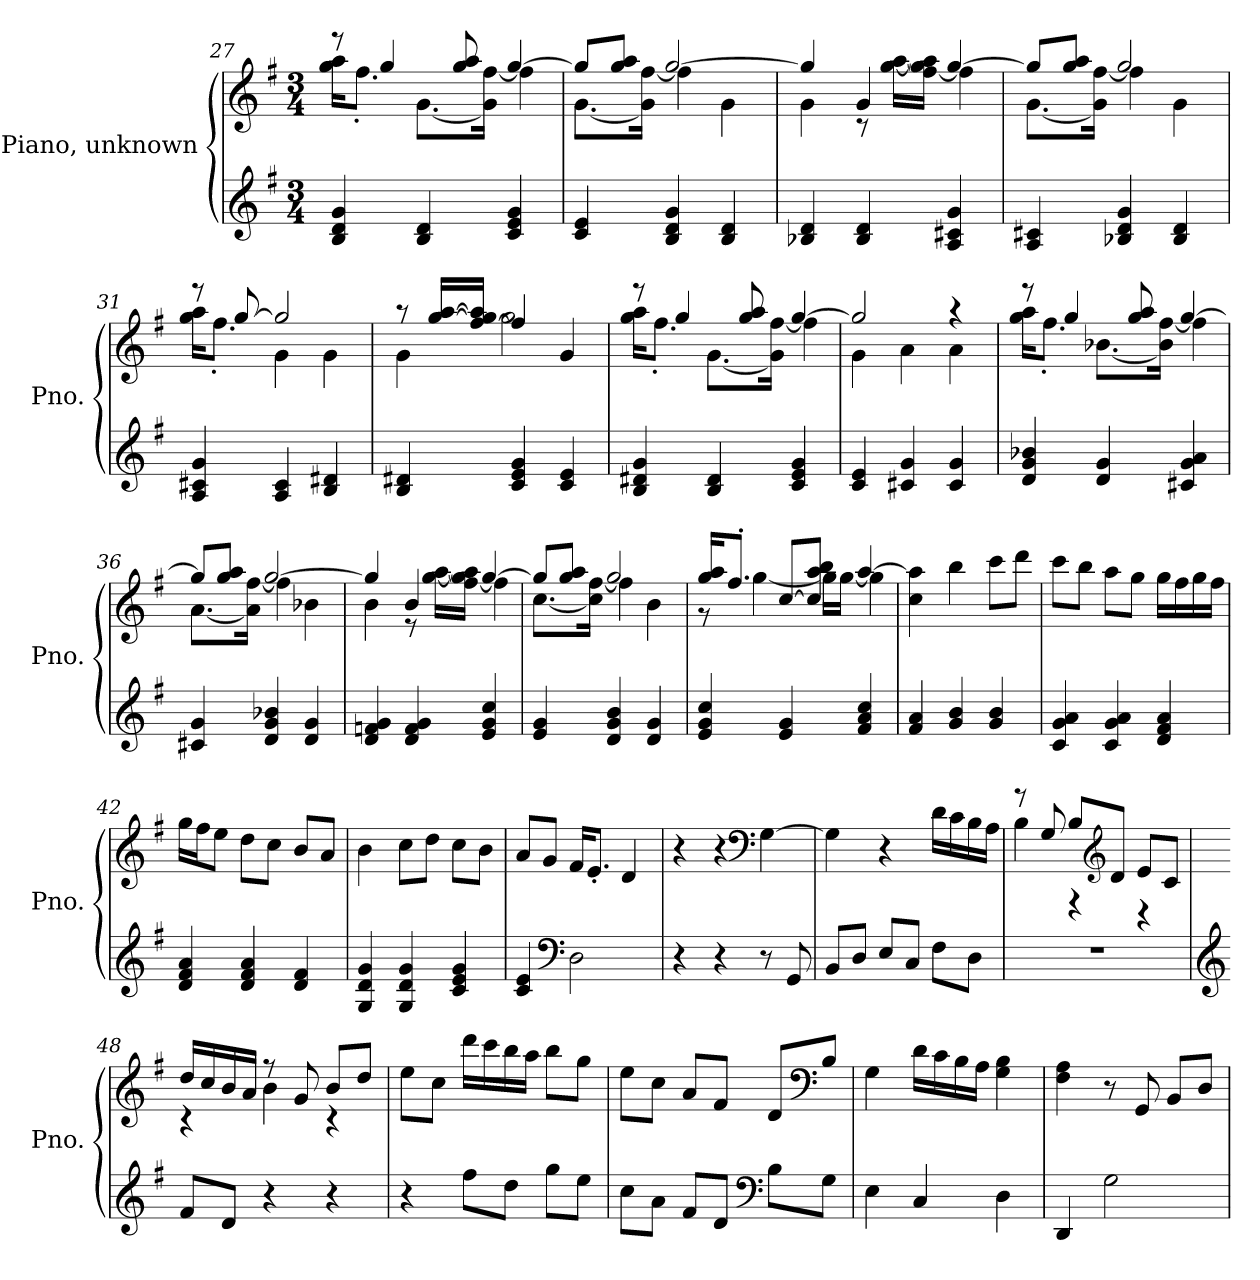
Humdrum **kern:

**kern	**kern
*part1	*part1
*staff2	*staff1
*I"Piano, unknown	*
*I'Pno.	*
*clefG2	*clefG2
*k[f#]	*k[f#]
*M3/4	*M3/4
=27	=27
*	*^
4B/ 4d/ 4g/	8r	16gg\ 16aa\KL
.	.	8.ff#'\J
.	4gg/	.
4B/ 4d/	.	[8.g\L
.	8gg/ 8aa/	.
.	.	16g\] [16ff#\Jk
4c/ 4e/ 4g/	[4gg/	4ff#\]
=28	=28	=28
4c/ 4e/	8gg/L]	[8.g\L
.	8gg/ 8aa/J	.
.	.	16g\] [16ff#\Jk
4B/ 4d/ 4g/	[2gg/	4ff#\]
4B/ 4d/	.	4g\
=29	=29	=29
4B-X/ 4d/	4gg/]	4g\
4B-/ 4d/	4g/	8r
.	.	[16gg\ [16aa\LL
.	.	[16ff#\ 16gg\] 16aa\]JJ
4A/ 4c#X/ 4g/	[4gg/	4ff#\]
!!LO:PB:g=z	!!
=30	=30	=30
4A/ 4c#X/	8gg/L]	[8.g\L
.	8gg/ 8aa/J	.
.	.	16g\] [16ff#\Jk
4B-X/ 4d/ 4g/	2gg/	4ff#\]
4B-/ 4d/	.	4g\
=31	=31	=31
4A/ 4c#X/ 4g/	8r	16gg\ 16aa\KL
.	.	8.ff#'\J
.	[8gg/	.
4A/ 4c#/	2gg/]	4g\
4B/ 4d#X/	.	4g\
=32	=32	=32
4B/ 4d#X/	8r	4g\
.	[16gg/ [16aa/LL	.
.	[16ff#/ 16gg/] 16aa/]JJ	.
4c/ 4e/ 4g/	4ff#/]	2gg\
4c/ 4e/	4g/	.
=33	=33	=33
4B/ 4d#X/ 4g/	8r	16gg\ 16aa\KL
.	.	8.ff#'\J
.	4gg/	.
4B/ 4d#/	.	[8.g\L
.	8gg/ 8aa/	.
.	.	16g\] [16ff#\Jk
4c/ 4e/ 4g/	[4gg/	4ff#\]
=34	=34	=34
4c/ 4e/	2gg/]	4g\
4c#X/ 4g/	.	4a\
4c#/ 4g/	4r	4a\
!!LO:LB:g=z	!!
=35	=35	=35
4d/ 4g/ 4b-X/	8r	16gg\ 16aa\KL
.	.	8.ff#'\J
.	4gg/	.
4d/ 4g/	.	[8.b-X\L
.	8gg/ 8aa/	.
.	.	16b-\] [16ff#\Jk
4c#X/ 4g/ 4a/	[4gg/	4ff#\]
=36	=36	=36
4c#X/ 4g/	8gg/L]	[8.a\L
.	8gg/ 8aa/J	.
.	.	16a\] [16ff#\Jk
4d/ 4g/ 4b-X/	[2gg/	4ff#\]
4d/ 4g/	.	4b-X\
=37	=37	=37
4d/ 4fn/ 4g/	4gg/]	4b\
4d/ 4f/ 4g/	4b/	8r
.	.	[16gg\ [16aa\LL
.	.	[16ff#\ 16gg\] 16aa\]JJ
4e/ 4g/ 4cc/	[4gg/	4ff#\]
=38	=38	=38
4e/ 4g/	8gg/L]	[8.cc\L
.	8gg/ 8aa/J	.
.	.	16cc\] [16ff#\Jk
4d/ 4g/ 4b/	2gg/	4ff#\]
4d/ 4g/	.	4b\
!!LO:LB:g=z	!!
=39	=39	=39
4e/ 4g/ 4cc/	16gg/ 16aa/KL	8r
.	8.ff#'/J	.
.	.	[4gg\
4e/ 4g/	[8cc/L	.
.	8cc/] 8aa/ 8bb/J	16gg\LL]
.	.	[16gg\JJ
4f#/ 4a/ 4cc/	[4aa/	4gg\]
*	*v	*v
=40	=40
4f#/ 4a/	4cc\ 4aa\]
4g/ 4b/	4bb\
4g/ 4b/	8ccc\L
.	8ddd\J
=41	=41
4c/ 4g/ 4a/	8ccc\L
.	8bb\J
4c/ 4g/ 4a/	8aa\L
.	8gg\J
4d/ 4f#/ 4a/	16gg\LL
.	16ff#\
.	16gg\
.	16ff#\JJ
=42	=42
4d/ 4f#/ 4a/	16gg\LL
.	16ff#\J
.	8ee\J
4d/ 4f#/ 4a/	8dd\L
.	8cc\J
4d/ 4f#/	8b/L
.	8a/J
=43	=43
4G/ 4d/ 4g/	4b\
4G/ 4d/ 4g/	8cc\L
.	8dd\J
4c/ 4e/ 4g/	8cc\L
.	8b\J
!!LO:LB:g=z
=44	=44
4c/ 4e/	8a/L
.	8g/J
*clefF4	*
2D\	16f#/KL
.	8.e'/J
.	4d/
=45	=45
4r	4r
4r	4r
*	*clefF4
8r	[4G\
8GG/	.
=46	=46
8BB/L	4G\]
8D/J	.
8E/L	4r
8C/J	.
8F#\L	16d\LL
.	16c\
8D\J	16B\
.	16A\JJ
=47	=47
*	*^
2.r	8r	4B\
.	8G/	.
.	8B/L	4r
*	*clefG2	*
.	8d/J	.
.	8e/L	4r
.	8c/J	.
=48	=48	=48
*clefG2	*	*
8f#/L	16dd/LL	4r
.	16cc/	.
8d/J	16b/	.
.	16a/JJ	.
4r	8r	4b\
.	8g/	.
4r	8b/L	4r
.	8dd/J	.
*	*v	*v
!!LO:LB:g=z
=49	=49
4r	8ee\L
.	8cc\J
8ff#\L	16ddd\LL
.	16ccc\
8dd\J	16bb\
.	16aa\JJ
8gg\L	8bb\L
8ee\J	8gg\J
=50	=50
8cc\L	8ee\L
8a\J	8cc\J
8f#/L	8a/L
8d/J	8f#/J
*clefF4	*
8B\L	8d/L
*	*clefF4
8G\J	8B/J
=51	=51
4E\	4G\
4C/	16d\LL
.	16c\
.	16B\
.	16A\JJ
4D\	4G\ 4B\
=52	=52
4DD/	4F#\ 4A\
2G\	8r
.	8GG/
.	8BB/L
.	8D/J
=	=
*-	*-
